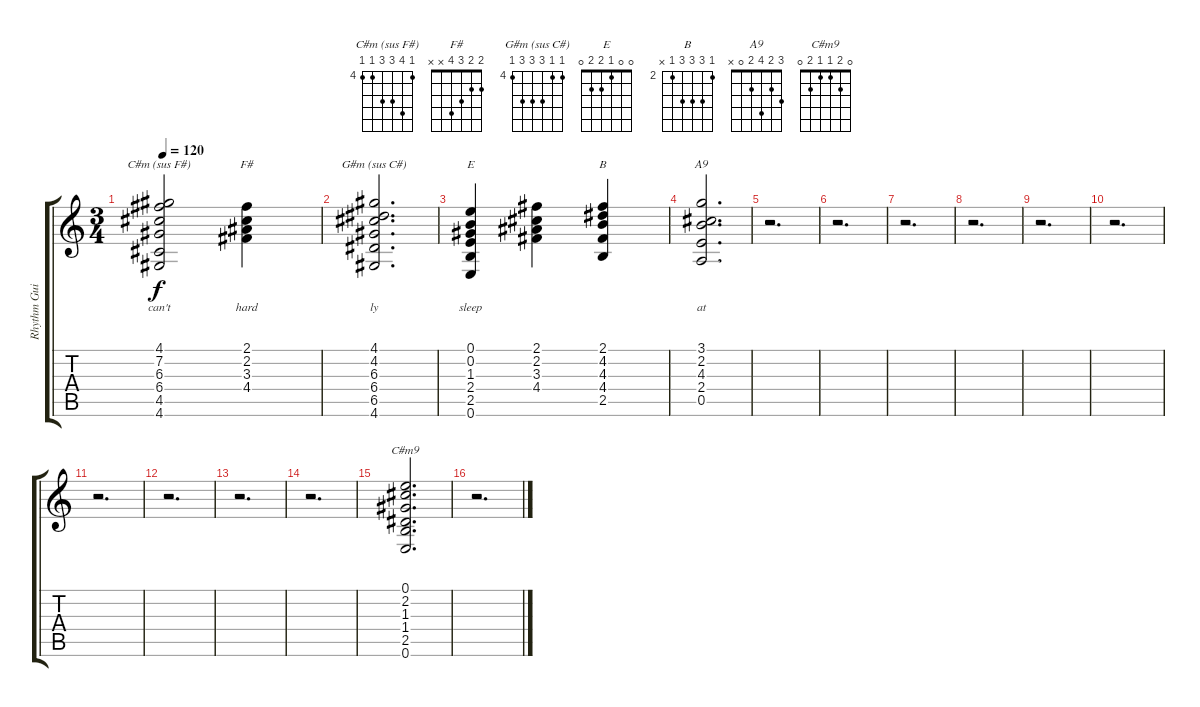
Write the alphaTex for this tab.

\track ("Rhythm Guitar" "Rhythm Gui") {instrument electricguitarclean}
\staff {score tabs}
\tuning (E4 B3 G3 D3 A2 E2) {hide}
\chord ("C#m (sus F#)" 4 7 6 6 4 4) {firstfret 4}
\chord ("F#" 2 2 3 4 x x)
\chord ("G#m (sus C#)" 4 4 6 6 6 4) {firstfret 4}
\chord ("E" 0 0 1 2 2 0)
\chord ("B" 2 4 4 4 2 x) {firstfret 2}
\chord ("A9" 3 2 4 2 0 x)
\chord ("C#m9" 0 2 1 1 2 0)
\ts (3 4)
\tempo 120
\clef g2
\ks c
(4.1 7.2 6.3 6.4 4.5 4.6).2{ch "C#m (sus F#)" lyrics (0 "can't") lyrics (1 "") lyrics (2 "") lyrics (3 "") lyrics (4 "") dy f} (2.1 2.2 3.3 4.4).4{ch "F#" lyrics (0 "hard") lyrics (1 "") lyrics (2 "") lyrics (3 "") lyrics (4 "")} |
(4.1 4.2 6.3 6.4 6.5 4.6).2{d ch "G#m (sus C#)" lyrics (0 "ly") lyrics (1 "") lyrics (2 "") lyrics (3 "") lyrics (4 "")} |
(0.1 0.2 1.3 2.4 2.5 0.6).4{ch "E" lyrics (0 "sleep") lyrics (1 "") lyrics (2 "") lyrics (3 "") lyrics (4 "")} (2.1 2.2 3.3 4.4).4{lyrics (0 "") lyrics (1 "") lyrics (2 "") lyrics (3 "") lyrics (4 "")} (2.1 4.2 4.3 4.4 2.5).4{ch "B" lyrics (0 "") lyrics (1 "") lyrics (2 "") lyrics (3 "") lyrics (4 "")} |
(3.1 2.2 4.3 2.4 0.5).2{d ch "A9" lyrics (0 "at") lyrics (1 "") lyrics (2 "") lyrics (3 "") lyrics (4 "")} |
r.2{d} |
r.2{d} |
r.2{d} |
r.2{d} |
r.2{d} |
r.2{d} |
r.2{d} |
r.2{d} |
r.2{d} |
r.2{d} |
(0.1 2.2 1.3 1.4 2.5 0.6).2{d ch "C#m9" lyrics (0 "") lyrics (1 "") lyrics (2 "") lyrics (3 "") lyrics (4 "")} |
r.2{d}
